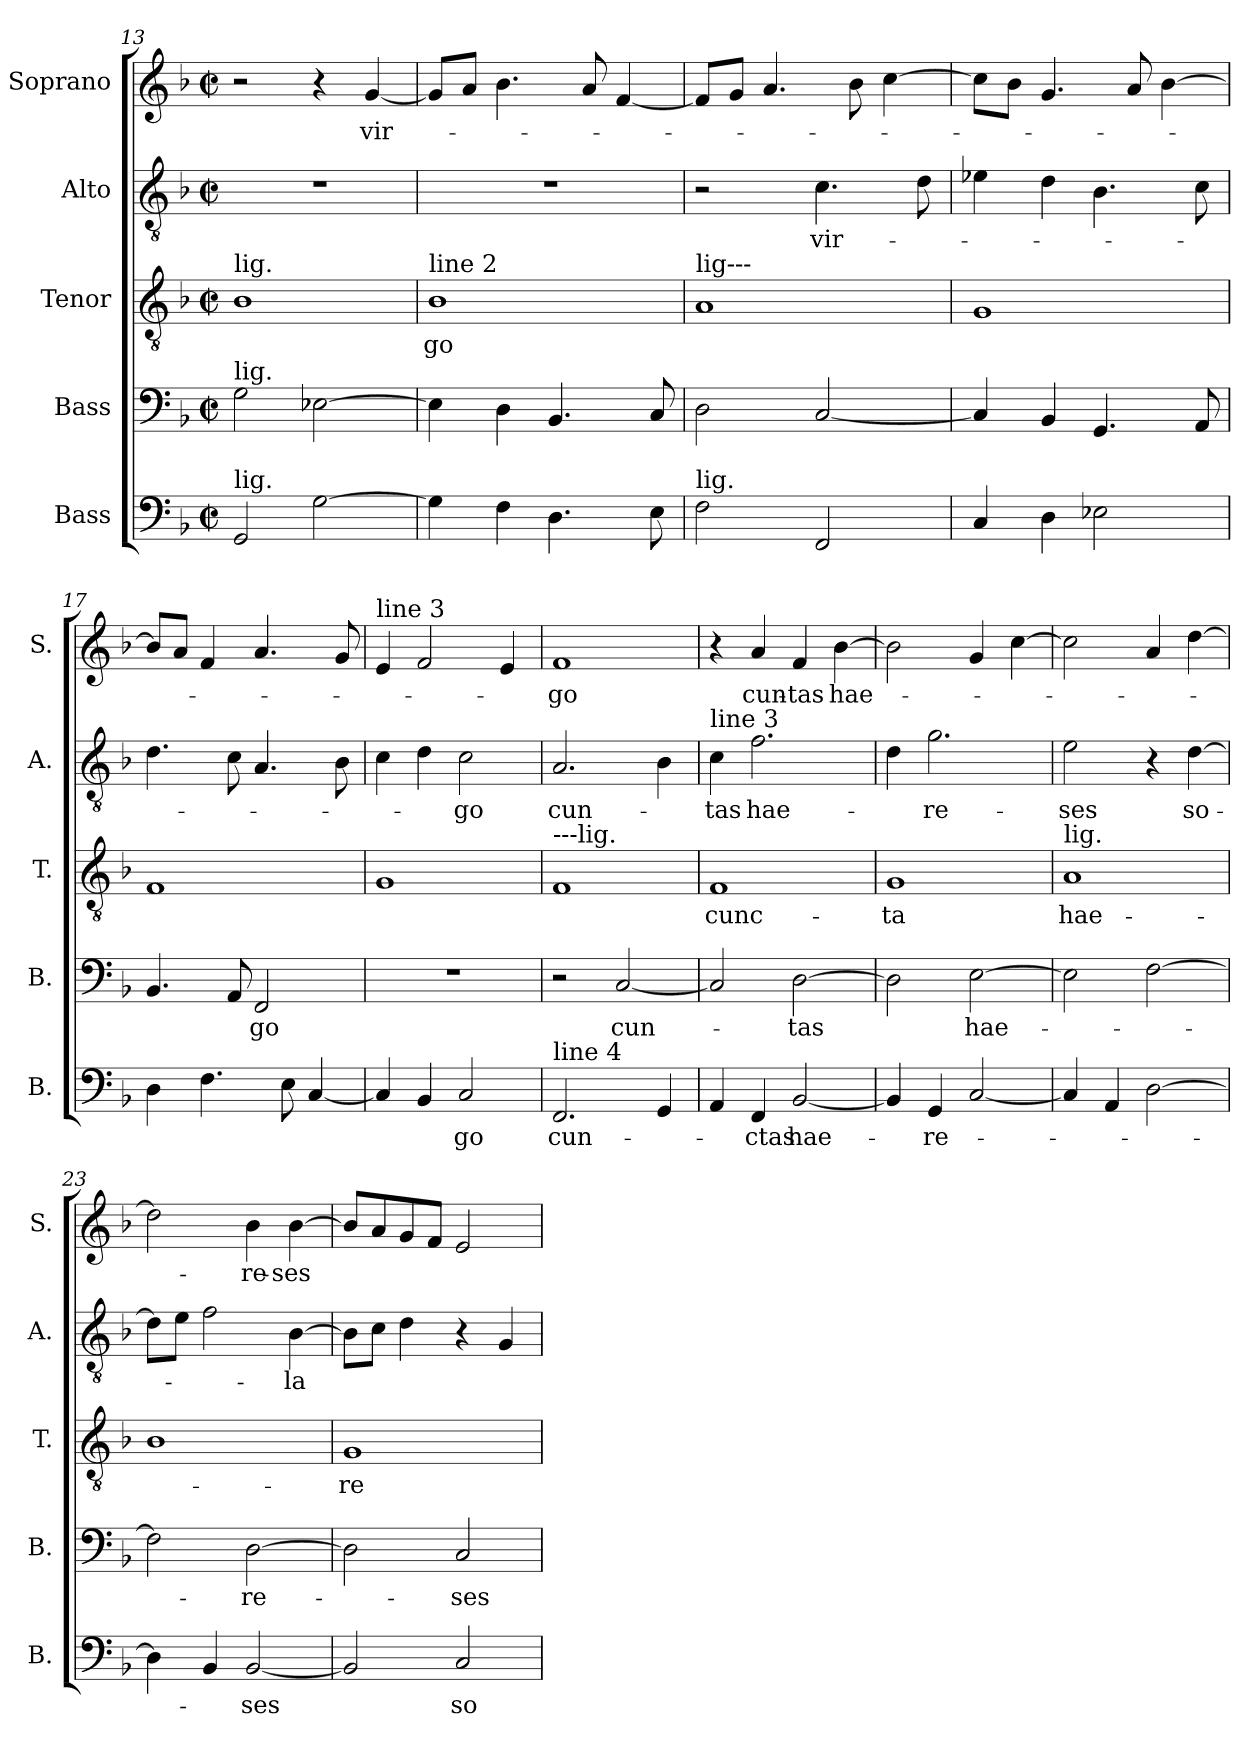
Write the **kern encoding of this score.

**kern	**text	**kern	**text	**kern	**text	**kern	**text	**kern	**text
*part5	*part5	*part4	*part4	*part3	*part3	*part2	*part2	*part1	*part1
*staff5	*staff5	*staff4	*staff4	*staff3	*staff3	*staff2	*staff2	*staff1	*staff1
*I"Bass	*	*I"Bass	*	*I"Tenor	*	*I"Alto	*	*I"Soprano	*
*I'B.	*	*I'B.	*	*I'T.	*	*I'A.	*	*I'S.	*
*clefF4	*	*clefF4	*	*clefGv2	*	*clefGv2	*	*clefG2	*
*k[b-]	*	*k[b-]	*	*k[b-]	*	*k[b-]	*	*k[b-]	*
*M2/2	*	*M2/2	*	*M2/2	*	*M2/2	*	*M2/2	*
*met(c|)	*	*met(c|)	*	*met(c|)	*	*met(c|)	*	*met(c|)	*
=13	=13	=13	=13	=13	=13	=13	=13	=13	=13
!	!	!	!	!LO:TX:a:t=lig.	!	!	!	!	!
!	!	!LO:TX:a:t=lig.	!	!	!	!	!	!	!
!LO:TX:a:t=lig.	!	!	!	!	!	!	!	!	!
2GG/	.	2G\	.	1B-	.	1r	.	2r	.
[2G\	.	[2E-X\	.	.	.	.	.	4r	.
!	!	!	!	!	!	!	!	!	!LO:LY:b
.	.	.	.	.	.	.	.	[4g/	vir-
!!LO:PB:g=z
=14	=14	=14	=14	=14	=14	=14	=14	=14	=14
!	!	!	!	!LO:TX:a:t=line 2	!	!	!	!	!
!	!	!	!	!	!LO:LY:b	!	!	!	!
4G\]	.	4E-\]	.	1B-	-go	1r	.	8gL]	.
.	.	.	.	.	.	.	.	8aJ	.
4F\	.	4D\	.	.	.	.	.	4.b-\	.
4.D\	.	4.BB-/	.	.	.	.	.	.	.
.	.	.	.	.	.	.	.	8a/	.
.	.	.	.	.	.	.	.	[4f/	.
8E\	.	8C/	.	.	.	.	.	.	.
=15	=15	=15	=15	=15	=15	=15	=15	=15	=15
!	!	!	!	!LO:TX:a:t=lig---	!	!	!	!	!
!LO:TX:a:t=lig.	!	!	!	!	!	!	!	!	!
2F\	.	2D\	.	1A	.	2r	.	8fL]	.
.	.	.	.	.	.	.	.	8gJ	.
.	.	.	.	.	.	.	.	4.a/	.
!	!	!	!	!	!	!	!LO:LY:b	!	!
2FF/	.	[2C/	.	.	.	4.c\	vir-	.	.
.	.	.	.	.	.	.	.	8b-\	.
.	.	.	.	.	.	.	.	[4cc\	.
.	.	.	.	.	.	8d\	.	.	.
=16	=16	=16	=16	=16	=16	=16	=16	=16	=16
4C/	.	4C/]	.	1G	.	4e-X\	.	8ccL]	.
.	.	.	.	.	.	.	.	8b-J	.
4D\	.	4BB-/	.	.	.	4d\	.	4.g/	.
2E-X\	.	4.GG/	.	.	.	4.B-\	.	.	.
.	.	.	.	.	.	.	.	8a/	.
.	.	.	.	.	.	.	.	[4b-\	.
.	.	8AA/	.	.	.	8c\	.	.	.
=17	=17	=17	=17	=17	=17	=17	=17	=17	=17
4D\	.	4.BB-/	.	1F	.	4.d\	.	8b-L]	.
.	.	.	.	.	.	.	.	8aJ	.
4.F\	.	.	.	.	.	.	.	4f/	.
.	.	8AA/	.	.	.	8c\	.	.	.
!	!	!	!LO:LY:b	!	!	!	!	!	!
.	.	2FF/	go	.	.	4.A/	.	4.a/	.
8E\	.	.	.	.	.	.	.	.	.
[4C/	.	.	.	.	.	.	.	.	.
.	.	.	.	.	.	8B-\	.	8g/	.
=18	=18	=18	=18	=18	=18	=18	=18	=18	=18
!	!	!	!	!	!	!	!	!LO:TX:a:t=line 3	!
4C/]	.	1r	.	1G	.	4c\	.	4e/	.
4BB-/	.	.	.	.	.	4d\	.	2f/	.
!	!LO:LY:b	!	!	!	!	!	!LO:LY:b	!	!
2C/	go	.	.	.	.	2c\	go	.	.
.	.	.	.	.	.	.	.	4e/	.
=19	=19	=19	=19	=19	=19	=19	=19	=19	=19
!	!	!	!	!LO:TX:a:t=---lig.	!	!	!	!	!
!LO:TX:a:t=line 4	!	!	!	!	!	!	!	!	!
!	!LO:LY:b	!	!	!	!	!	!LO:LY:b	!	!LO:LY:b
2.FF/	cun-	2r	.	1F	.	2.A/	cun-	1f	go
!	!	!	!LO:LY:b	!	!	!	!	!	!
.	.	[2C/	cun-	.	.	.	.	.	.
4GG/	.	.	.	.	.	4B-\	.	.	.
!!LO:LB:g=z
=20	=20	=20	=20	=20	=20	=20	=20	=20	=20
!	!	!	!	!	!	!LO:TX:a:t=line 3	!	!	!
!	!	!	!	!	!LO:LY:b	!	!LO:LY:b	!	!
4AA/	.	2C/]	.	1F	cunc-	4c\	-tas	4r	.
!	!LO:LY:b	!	!	!	!	!	!LO:LY:b	!	!LO:LY:b
4FF/	-ctas	.	.	.	.	2.f\	hae-	4a/	cun-
!	!LO:LY:b	!	!LO:LY:b	!	!	!	!	!	!LO:LY:b
[2BB-/	hae-	[2D\	-tas	.	.	.	.	4f/	-tas
!	!	!	!	!	!	!	!	!	!LO:LY:b
.	.	.	.	.	.	.	.	[4b-\	hae-
=21	=21	=21	=21	=21	=21	=21	=21	=21	=21
!	!	!	!	!	!LO:LY:b	!	!	!	!
4BB-/]	.	2D\]	.	1G	-ta	4d\	.	2b-\]	.
!	!LO:LY:b	!	!	!	!	!	!LO:LY:b	!	!
4GG/	re-	.	.	.	.	2.g\	re-	.	.
!	!	!	!LO:LY:b	!	!	!	!	!	!
[2C/	.	[2E\	hae-	.	.	.	.	4g/	.
.	.	.	.	.	.	.	.	[4cc\	.
=22	=22	=22	=22	=22	=22	=22	=22	=22	=22
!	!	!	!	!LO:TX:a:t=lig.	!	!	!	!	!
!	!	!	!	!	!LO:LY:b	!	!LO:LY:b	!	!
4C/]	.	2E\]	.	1A	hae-	2e\	-ses	2cc\]	.
4AA/	.	.	.	.	.	.	.	.	.
[2D\	.	[2F\	.	.	.	4r	.	4a/	.
!	!	!	!	!	!	!	!LO:LY:b	!	!
.	.	.	.	.	.	[4d\	so-	[4dd\	.
=23	=23	=23	=23	=23	=23	=23	=23	=23	=23
4D\]	.	2F\]	.	1B-	.	8dL]	.	2dd\]	.
.	.	.	.	.	.	8eJ	.	.	.
4BB-/	.	.	.	.	.	2f\	.	.	.
!	!LO:LY:b	!	!LO:LY:b	!	!	!	!	!	!LO:LY:b
[2BB-/	-ses	[2D\	-re-	.	.	.	.	4b-\	-re-
!	!	!	!	!	!	!	!LO:LY:b	!	!LO:LY:b
.	.	.	.	.	.	[4B-\	-la	[4b-\	-ses
=24	=24	=24	=24	=24	=24	=24	=24	=24	=24
!	!	!	!	!	!LO:LY:b	!	!	!	!
2BB-/]	.	2D\]	.	1G	-re	8B-L]	.	8b-L]	.
.	.	.	.	.	.	8cJ	.	8a	.
.	.	.	.	.	.	4d\	.	8g	.
.	.	.	.	.	.	.	.	8fJ	.
!	!LO:LY:b	!	!LO:LY:b	!	!	!	!	!	!
2C/	so-	2C/	-ses	.	.	4r	.	2e/	.
.	.	.	.	.	.	4G/	.	.	.
=	=	=	=	=	=	=	=	=	=
*-	*-	*-	*-	*-	*-	*-	*-	*-	*-
